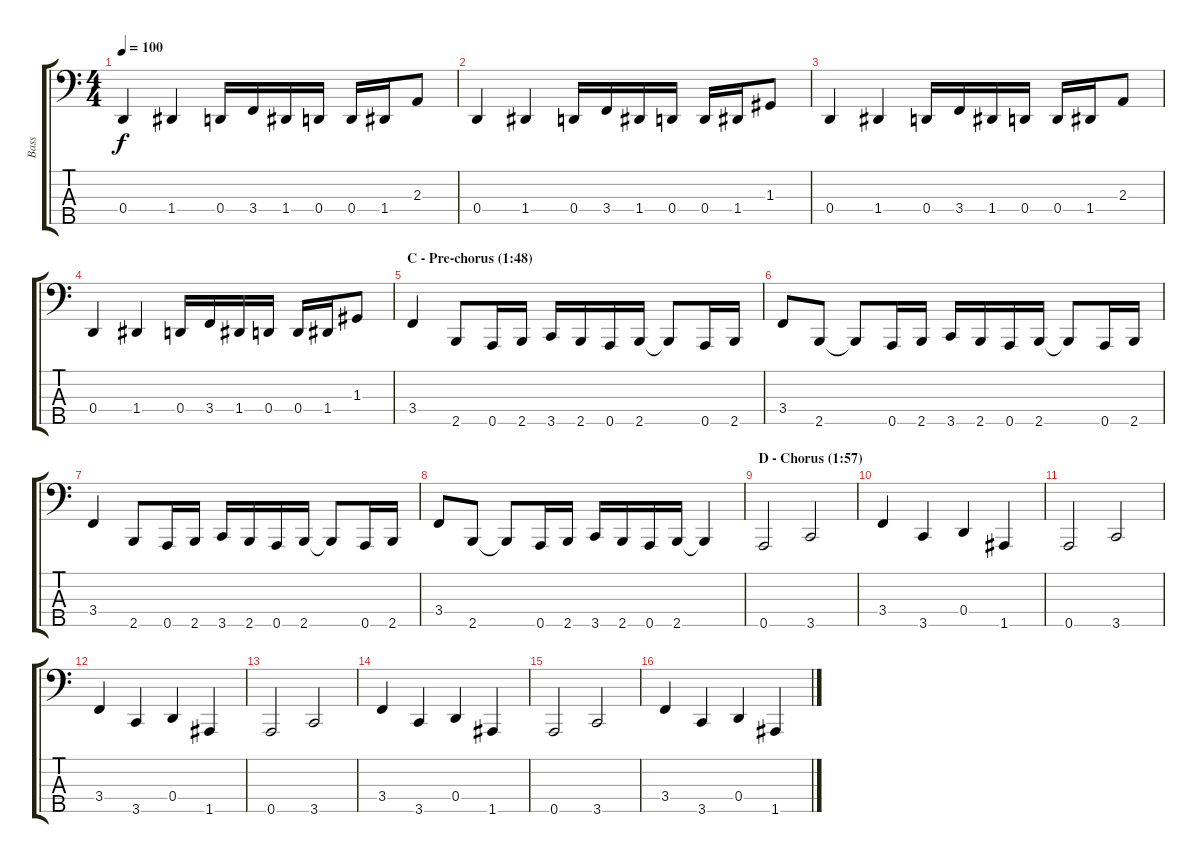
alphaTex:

\track ("Bass" "Bass") {instrument electricbasspick}
\staff {score tabs}
\tuning (F2 C2 G1 D1 A0) {hide}
\ts (4 4)
\tempo 100
\clef f4
\ks c
0.4.4{dy f} 1.4.4 0.4.16 3.4.16 1.4.16 0.4.16 0.4.16 1.4.16 2.3.8 |
0.4.4 1.4.4 0.4.16 3.4.16 1.4.16 0.4.16 0.4.16 1.4.16 1.3.8 |
0.4.4 1.4.4 0.4.16 3.4.16 1.4.16 0.4.16 0.4.16 1.4.16 2.3.8 |
0.4.4 1.4.4 0.4.16 3.4.16 1.4.16 0.4.16 0.4.16 1.4.16 1.3.8 |
\section ("" "C - Pre-chorus (1:48)")
3.4.4 2.5.8 0.5.16 2.5.16 3.5.16 2.5.16 0.5.16 2.5.16 2.5{t}.8 0.5.16 2.5.16 |
3.4.8 2.5.8 2.5{t}.8 0.5.16 2.5.16 3.5.16 2.5.16 0.5.16 2.5.16 2.5{t}.8 0.5.16 2.5.16 |
3.4.4 2.5.8 0.5.16 2.5.16 3.5.16 2.5.16 0.5.16 2.5.16 2.5{t}.8 0.5.16 2.5.16 |
3.4.8 2.5.8 2.5{t}.8 0.5.16 2.5.16 3.5.16 2.5.16 0.5.16 2.5.16 2.5{t}.4 |
\section ("" "D - Chorus (1:57)")
0.5.2 3.5.2 |
3.4.4 3.5.4 0.4.4 1.5.4 |
0.5.2 3.5.2 |
3.4.4 3.5.4 0.4.4 1.5.4 |
0.5.2 3.5.2 |
3.4.4 3.5.4 0.4.4 1.5.4 |
0.5.2 3.5.2 |
3.4.4 3.5.4 0.4.4 1.5.4
